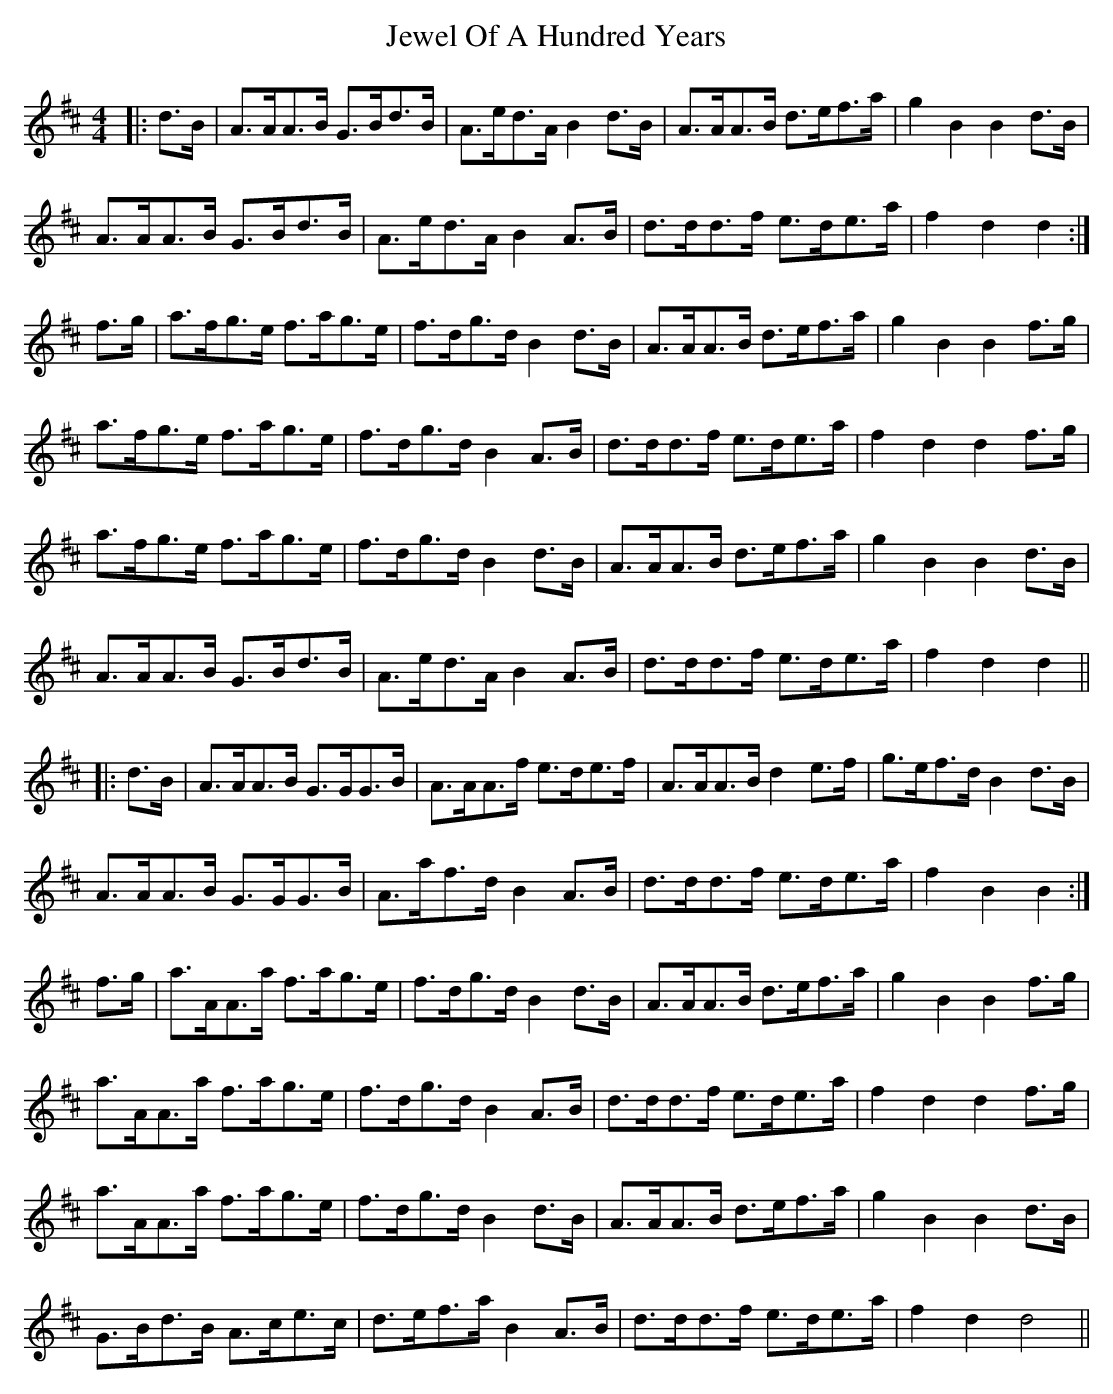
X:1
T: Jewel Of A Hundred Years
M: 4/4
L: 1/8
K: Dmaj
|:d>B|A>AA>B G>Bd>B|A>ed>A B2d>B|A>AA>B d>ef>a|g2B2 B2d>B|
A>AA>B G>Bd>B|A>ed>A B2A>B|d>dd>f e>de>a|f2d2 d2:|
f>g|a>fg>e f>ag>e|f>dg>d B2d>B|A>AA>B d>ef>a|g2B2 B2f>g|
a>fg>e f>ag>e|f>dg>d B2A>B|d>dd>f e>de>a|f2d2 d2f>g|
a>fg>e f>ag>e|f>dg>d B2d>B|A>AA>B d>ef>a|g2B2 B2d>B|
A>AA>B G>Bd>B|A>ed>A B2A>B|d>dd>f e>de>a|f2d2 d2||
|:d>B|A>AA>B G>GG>B|A>AA>f e>de>f|A>AA>B d2e>f|g>ef>d B2d>B|
A>AA>B G>GG>B|A>af>d B2A>B|d>dd>f e>de>a|f2B2B2:|
f>g|a>AA>a f>ag>e|f>dg>d B2d>B|A>AA>B d>ef>a|g2B2 B2f>g|
a>AA>a f>ag>e|f>dg>d B2A>B|d>dd>f e>de>a|f2d2 d2f>g|
a>AA>a f>ag>e|f>dg>d B2d>B|A>AA>B d>ef>a|g2B2 B2d>B|
G>Bd>B A>ce>c|d>ef>a B2A>B|d>dd>f e>de>a|f2d2d4||
